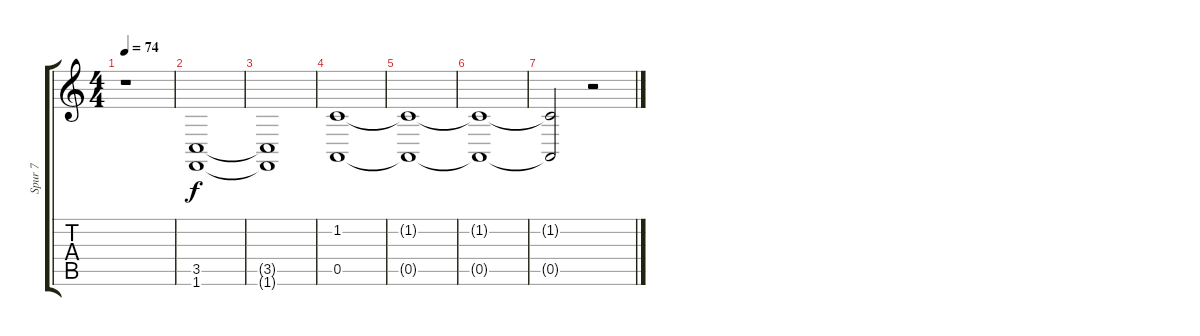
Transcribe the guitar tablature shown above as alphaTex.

\track ("Spur 7" "Spur 7") {instrument trombone}
\staff {score tabs}
\tuning (E4 B3 G3 D3 A2 E2) {hide}
\ts (4 4)
\tempo 74
\clef g2
\ks c
r.1{dy f} |
(3.5 1.6).1 |
(3.5{t} 1.6{t}).1 |
(1.2 0.5).1 |
(1.2{t} 0.5{t}).1 |
(1.2{t} 0.5{t}).1 |
(1.2{t} 0.5{t}).2 r.2
